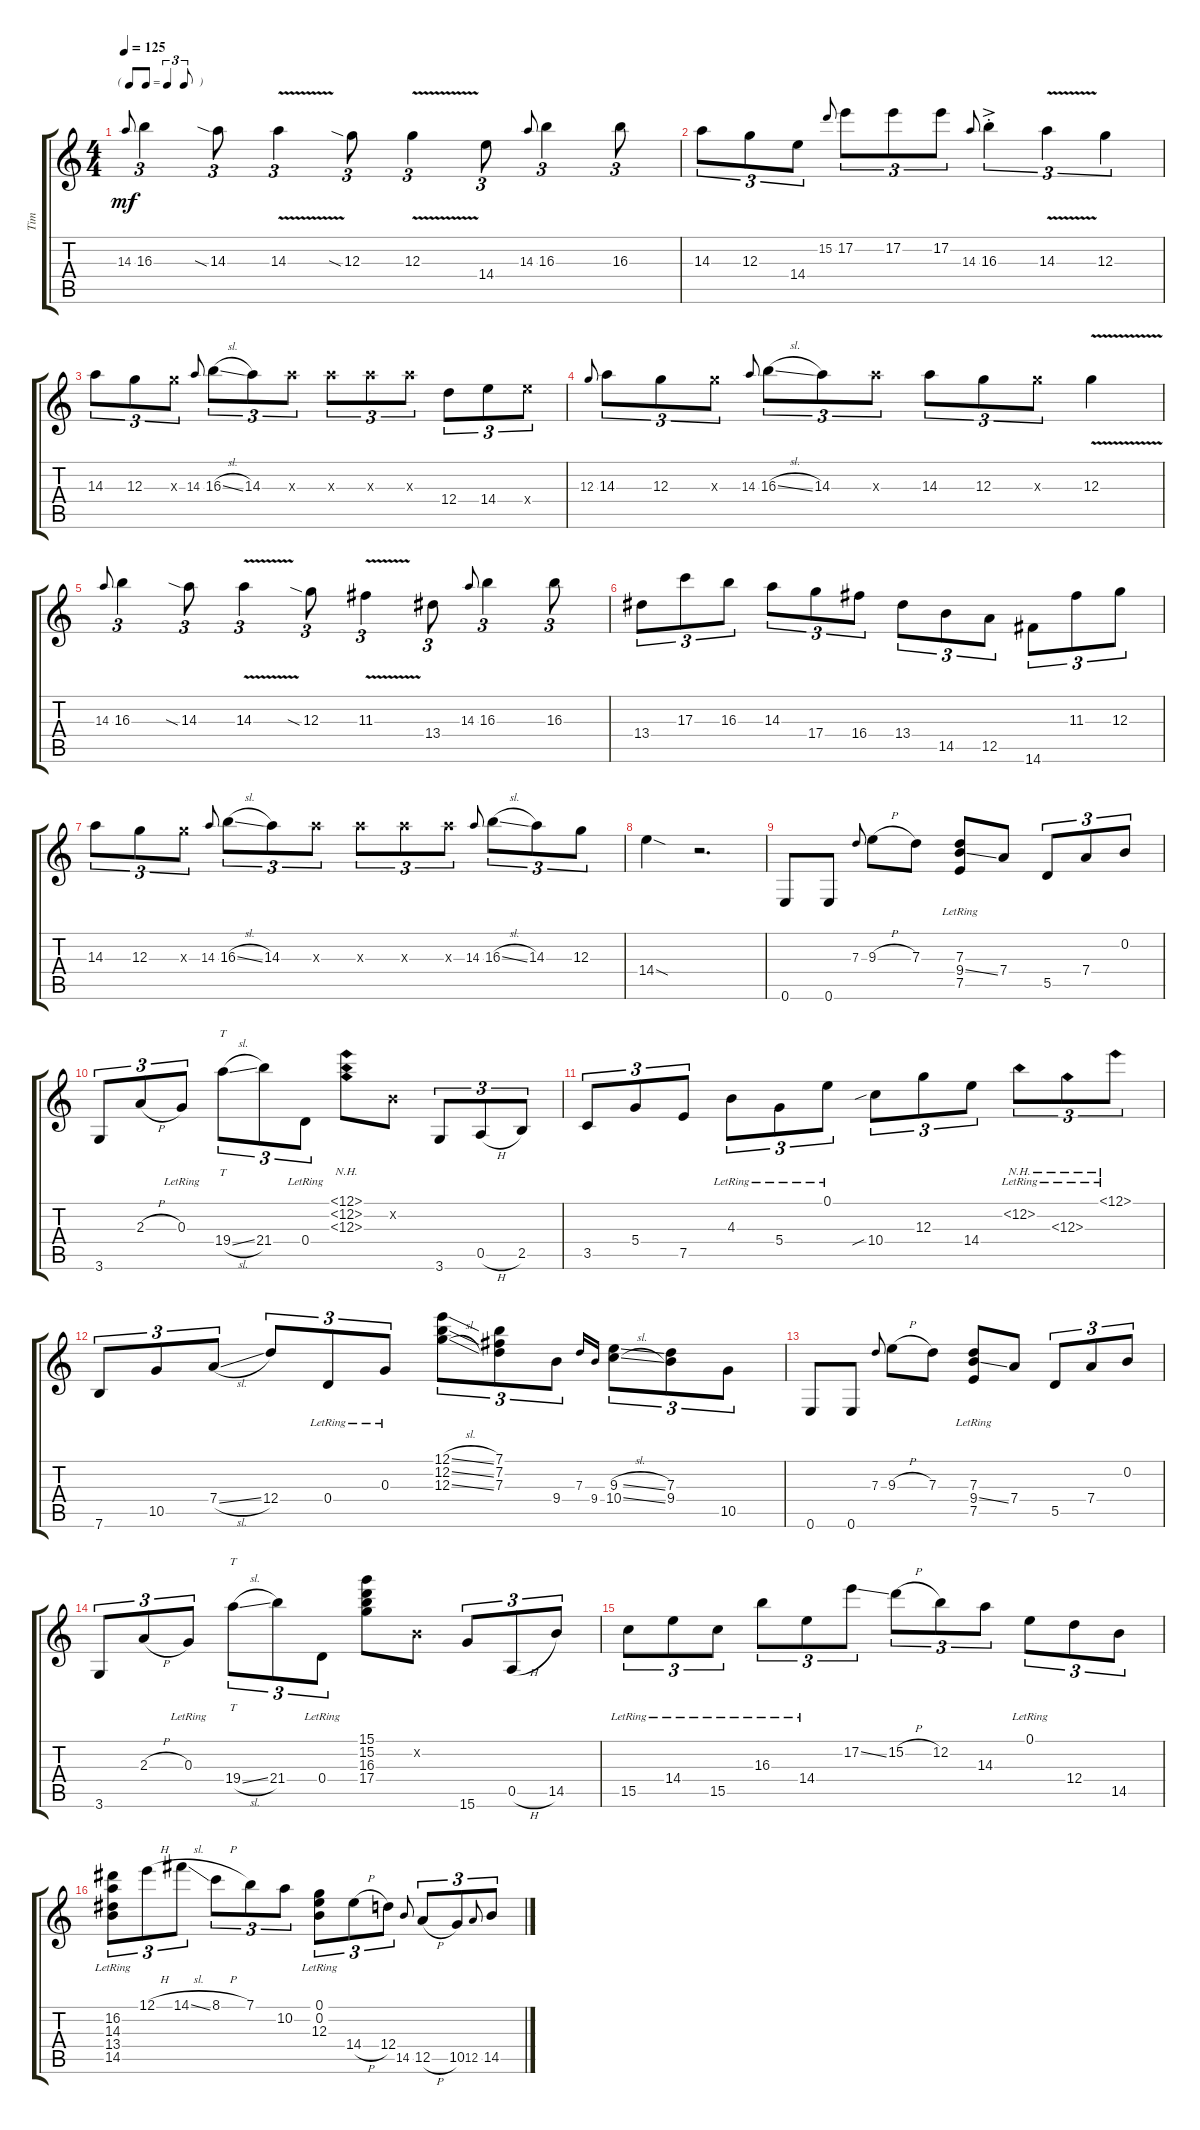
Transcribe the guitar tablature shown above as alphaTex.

\track ("Tim" "Tim") {instrument electricguitarclean}
\staff {score tabs}
\tuning (E4 B3 G3 D3 A2 E2) {hide}
\ts (4 4)
\tf triplet8th
\tempo 125
\clef g2
\ks c
14.3.8{gr onbeat dy mf instrument electricguitarclean} 16.3.4{tu (3 2)} 14.3{sia}.8{tu (3 2)} 14.3{v}.4{tu (3 2)} 12.3{sia}.8{tu (3 2)} 12.3{v}.4{tu (3 2)} 14.4.8{tu (3 2)} 14.3.8{gr onbeat} 16.3.4{tu (3 2)} 16.3.8{tu (3 2)} |
14.3.8{tu (3 2)} 12.3.8{tu (3 2)} 14.4.8{tu (3 2)} 15.2.8{gr onbeat} 17.2.8{tu (3 2)} 17.2.8{tu (3 2)} 17.2.8{tu (3 2)} 14.3.8{gr onbeat} 16.3{ac st}.4{tu (3 2)} 14.3{v}.4{tu (3 2)} 12.3.4{tu (3 2)} |
14.3.8{tu (3 2)} 12.3.8{tu (3 2)} 12.3{x}.8{tu (3 2)} 14.3.8{gr onbeat} 16.3{sl}.8{tu (3 2)} 14.3.8{tu (3 2)} 14.3{x}.8{tu (3 2)} 14.3{x}.8{tu (3 2)} 14.3{x}.8{tu (3 2)} 14.3{x}.8{tu (3 2)} 12.4.8{tu (3 2)} 14.4.8{tu (3 2)} 14.4{x}.8{tu (3 2)} |
12.3.8{gr onbeat} 14.3.8{tu (3 2)} 12.3.8{tu (3 2)} 12.3{x}.8{tu (3 2)} 14.3.8{gr onbeat} 16.3{sl}.8{tu (3 2)} 14.3.8{tu (3 2)} 14.3{x}.8{tu (3 2)} 14.3.8{tu (3 2)} 12.3.8{tu (3 2)} 12.3{x}.8{tu (3 2)} 12.3{v}.4 |
14.3.8{gr onbeat} 16.3.4{tu (3 2)} 14.3{sia}.8{tu (3 2)} 14.3{v}.4{tu (3 2)} 12.3{sia}.8{tu (3 2)} 11.3{v}.4{tu (3 2)} 13.4.8{tu (3 2)} 14.3.8{gr onbeat} 16.3.4{tu (3 2)} 16.3.8{tu (3 2)} |
13.4.8{tu (3 2)} 17.3.8{tu (3 2)} 16.3.8{tu (3 2)} 14.3.8{tu (3 2)} 17.4.8{tu (3 2)} 16.4.8{tu (3 2)} 13.4.8{tu (3 2)} 14.5.8{tu (3 2)} 12.5.8{tu (3 2)} 14.6.8{tu (3 2)} 11.3.8{tu (3 2)} 12.3.8{tu (3 2)} |
14.3.8{tu (3 2)} 12.3.8{tu (3 2)} 12.3{x}.8{tu (3 2)} 14.3.8{gr onbeat} 16.3{sl}.8{tu (3 2)} 14.3.8{tu (3 2)} 14.3{x}.8{tu (3 2)} 14.3{x}.8{tu (3 2)} 14.3{x}.8{tu (3 2)} 14.3{x}.8{tu (3 2)} 14.3.8{gr onbeat} 16.3{sl}.8{tu (3 2)} 14.3.8{tu (3 2)} 12.3.8{tu (3 2)} |
14.4{sod}.4 r.2{d} |
0.6.8 0.6.8 7.3.8{gr onbeat} 9.3{h}.8 7.3.8 (7.3 9.4{ss} 7.5{lr}).8 7.4.8 5.5.8{tu (3 2)} 7.4.8{tu (3 2)} 0.2.8{tu (3 2)} |
3.6.8{tu (3 2)} 2.3{h}.8{tu (3 2)} 0.3{lr}.8{tu (3 2)} 19.4{sl}.8{tt tu (3 2)} 21.4.8{tu (3 2)} 0.4{lr}.8{tu (3 2)} (12.1{nh} 12.2{nh} 12.3{nh}).8 0.2{x}.8 3.6.8{tu (3 2)} 0.5{h}.8{tu (3 2)} 2.5.8{tu (3 2)} |
3.5.8{tu (3 2)} 5.4.8{tu (3 2)} 7.5.8{tu (3 2)} 4.3{lr}.8{tu (3 2)} 5.4{lr}.8{tu (3 2)} 0.1{lr}.8{tu (3 2)} 10.4{sib}.8{tu (3 2)} 12.3.8{tu (3 2)} 14.4.8{tu (3 2)} 12.2{nh lr}.8{tu (3 2)} 12.3{nh lr}.8{tu (3 2)} 12.1{nh lr}.8{tu (3 2)} |
7.6.8{tu (3 2)} 10.5.8{tu (3 2)} 7.4{sl}.8{tu (3 2)} 12.4.8{tu (3 2)} 0.4{lr}.8{tu (3 2)} 0.3{lr}.8{tu (3 2)} (12.1{sl} 12.2{sl} 12.3{sl}).8{tu (3 2)} (7.1 7.2 7.3).8{tu (3 2)} 9.4.8{tu (3 2)} 7.3.16{gr onbeat} 9.4.16{gr onbeat} (9.3{sl} 10.4{sl}).8{tu (3 2)} (7.3 9.4).8{tu (3 2)} 10.5.8{tu (3 2)} |
0.6.8 0.6.8 7.3.8{gr onbeat} 9.3{h}.8 7.3.8 (7.3 9.4{ss} 7.5{lr}).8 7.4.8 5.5.8{tu (3 2)} 7.4.8{tu (3 2)} 0.2.8{tu (3 2)} |
3.6.8{tu (3 2)} 2.3{h}.8{tu (3 2)} 0.3{lr}.8{tu (3 2)} 19.4{sl}.8{tt tu (3 2)} 21.4.8{tu (3 2)} 0.4{lr}.8{tu (3 2)} (15.1 15.2 16.3 17.4).8 0.2{x}.8 15.6.8{tu (3 2)} 0.5{h}.8{tu (3 2)} 14.5.8{tu (3 2)} |
15.5{lr}.8{tu (3 2)} 14.4{lr}.8{tu (3 2)} 15.5{lr}.8{tu (3 2)} 16.3{lr}.8{tu (3 2)} 14.4{lr}.8{tu (3 2)} 17.2{ss}.8{tu (3 2)} 15.2{h}.8{tu (3 2)} 12.2.8{tu (3 2)} 14.3.8{tu (3 2)} 0.1{lr}.8{tu (3 2)} 12.4.8{tu (3 2)} 14.5.8{tu (3 2)} |
(16.2 14.3 13.4 14.5{lr}).8{tu (3 2)} 12.1{h}.8{tu (3 2)} 14.1{sl}.8{tu (3 2)} 8.1{h}.8{tu (3 2)} 7.1.8{tu (3 2)} 10.2.8{tu (3 2)} (0.1 0.2 12.3{lr}).8{tu (3 2)} 14.4{h}.8{tu (3 2)} 12.4.8{tu (3 2)} 14.5.8{gr onbeat} 12.5{h}.8{tu (3 2)} 10.5.8{tu (3 2)} 12.5.8{gr onbeat} 14.5.8{tu (3 2)}
